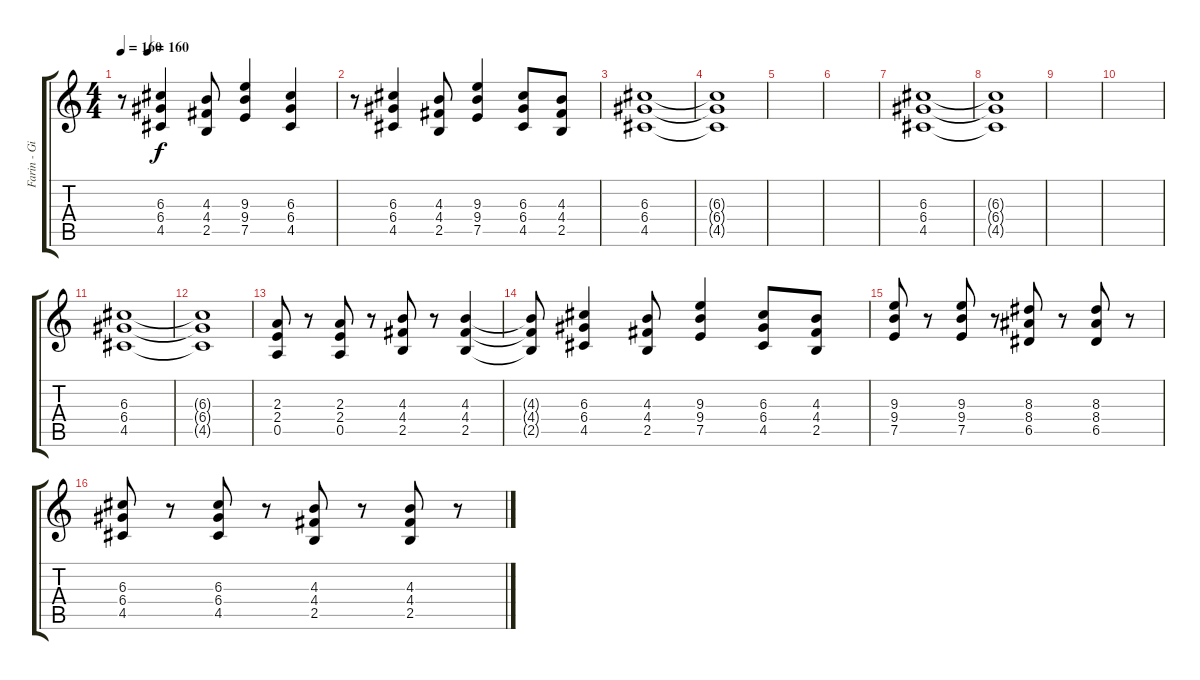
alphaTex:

\track ("Farin - Gitarre 1" "Farin - Gi") {instrument distortionguitar}
\staff {score tabs}
\tuning (E4 B3 G3 D3 A2 E2) {hide}
\ts (4 4)
\tempo 160
\tempo (160 0.125)
\clef g2
\ks c
r.8{dy f} (6.3 6.4 4.5).4 (4.3 4.4 2.5).8 (9.3 9.4 7.5).4 (6.3 6.4 4.5).4 |
r.8 (6.3 6.4 4.5).4 (4.3 4.4 2.5).8 (9.3 9.4 7.5).4 (6.3 6.4 4.5).8 (4.3 4.4 2.5).8 |
(6.3 6.4 4.5).1 |
(6.3{t} 6.4{t} 4.5{t}).1 |
|
|
(6.3 6.4 4.5).1 |
(6.3{t} 6.4{t} 4.5{t}).1 |
|
|
(6.3 6.4 4.5).1 |
(6.3{t} 6.4{t} 4.5{t}).1 |
(2.3 2.4 0.5).8 r.8 (2.3 2.4 0.5).8 r.8 (4.3 4.4 2.5).8 r.8 (4.3 4.4 2.5).4 |
(4.3{t} 4.4{t} 2.5{t}).8 (6.3 6.4 4.5).4 (4.3 4.4 2.5).8 (9.3 9.4 7.5).4 (6.3 6.4 4.5).8 (4.3 4.4 2.5).8 |
(9.3 9.4 7.5).8 r.8 (9.3 9.4 7.5).8 r.8 (8.3 8.4 6.5).8 r.8 (8.3 8.4 6.5).8 r.8 |
(6.3 6.4 4.5).8 r.8 (6.3 6.4 4.5).8 r.8 (4.3 4.4 2.5).8 r.8 (4.3 4.4 2.5).8 r.8
